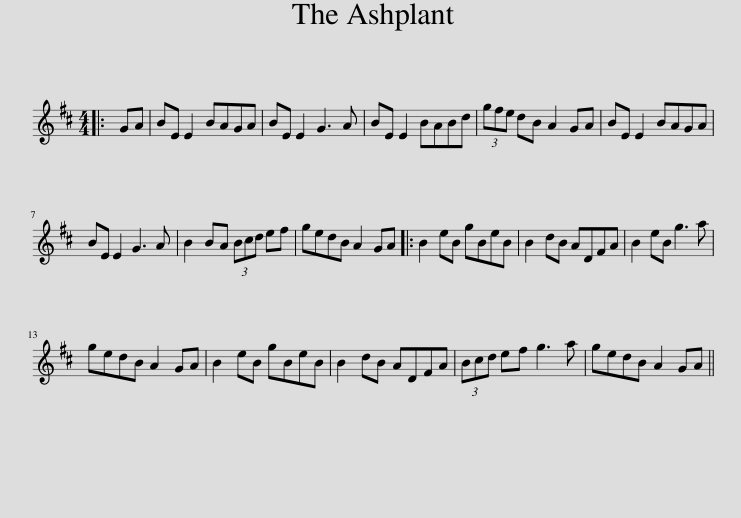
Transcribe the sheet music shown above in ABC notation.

X:1
L:1/8
M:4/4
I:linebreak $
K:D
V:1 treble
V:1
|: GA | BE E2 BAGA | BE E2 G3 A | BE E2 BABd | (3gfe dB A2 GA | %5
 BE E2 BAGA |$ BE E2 G3 A | B2 BA (3Bcd ef | gedB A2 GA |: B2 eB gBeB | %10
 B2 dB ADFA | B2 eB g3 a |$ gedB A2 GA | B2 eB gBeB | B2 dB ADFA | %15
 (3Bcd ef g3 a | gedB A2 GA || %17
